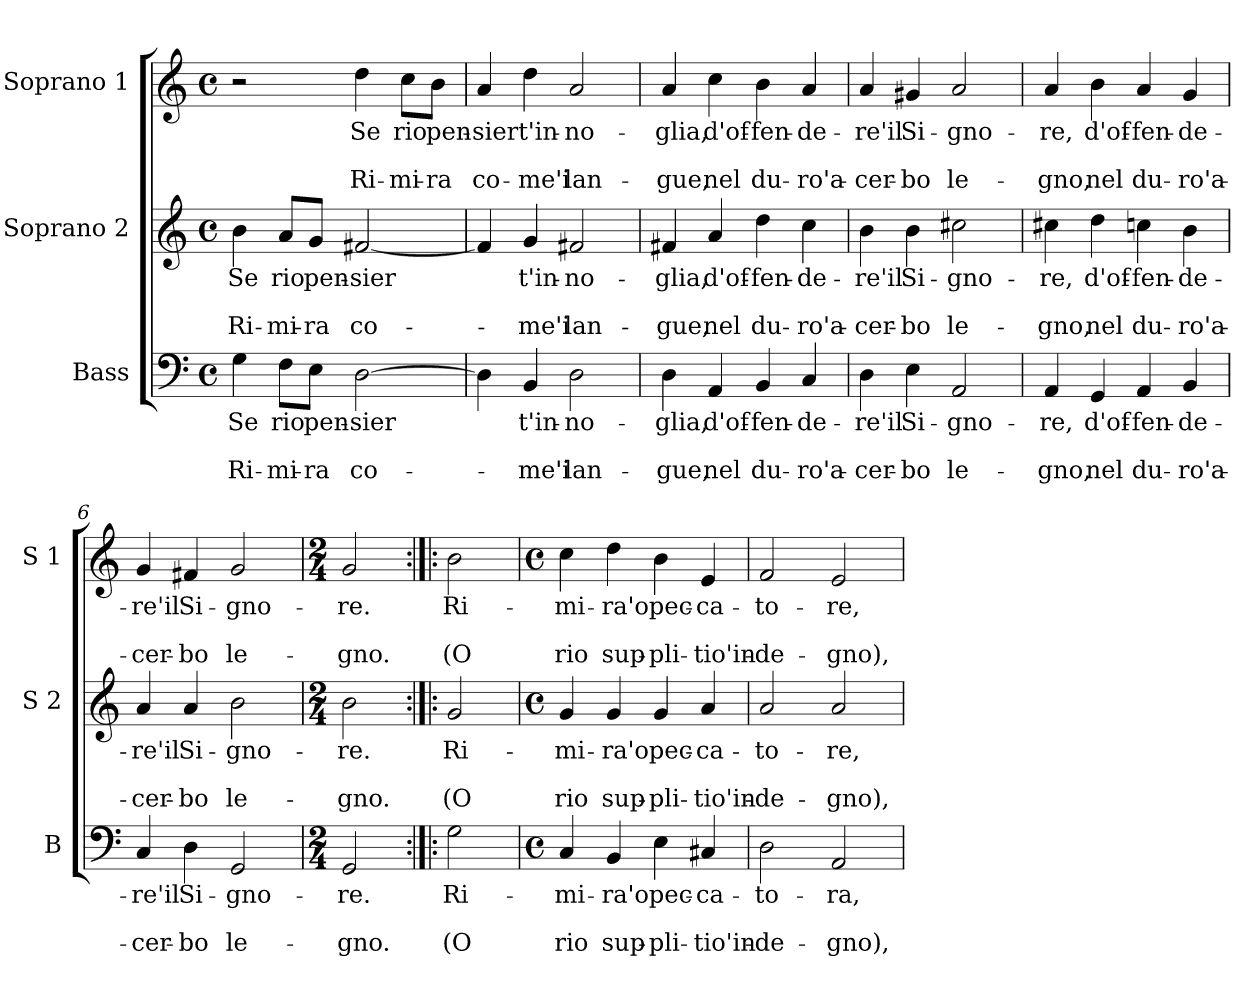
**kern	**text	**text	**text	**kern	**text	**text	**text	**kern	**text	**text	**text
*part3	*part3	*part3	*part3	*part2	*part2	*part2	*part2	*part1	*part1	*part1	*part1
*staff3	*staff3	*staff3	*staff3	*staff2	*staff2	*staff2	*staff2	*staff1	*staff1	*staff1	*staff1
*I"Bass	*	*	*	*I"Soprano 2	*	*	*	*I"Soprano 1	*	*	*
*I'B	*	*	*	*I'S 2	*	*	*	*I'S 1	*	*	*
*clefF4	*	*	*	*clefG2	*	*	*	*clefG2	*	*	*
*k[]	*	*	*	*k[]	*	*	*	*k[]	*	*	*
*C:	*	*	*	*C:	*	*	*	*C:	*	*	*
*M4/4	*	*	*	*M4/4	*	*	*	*M4/4	*	*	*
*met(c)	*	*	*	*met(c)	*	*	*	*met(c)	*	*	*
=1	=1	=1	=1	=1	=1	=1	=1	=1	=1	=1	=1
!	!LO:LY:b	!	!LO:LY:b	!	!LO:LY:b	!	!LO:LY:b	!	!	!	!
4G\	Se	.	Ri-	4b\	Se	.	Ri-	2r	.	.	.
!	!LO:LY:b	!	!LO:LY:b	!	!LO:LY:b	!	!LO:LY:b	!	!	!	!
8F\L	rio	.	-mi-	8a/L	rio	.	-mi-	.	.	.	.
!	!LO:LY:b	!	!LO:LY:b	!	!LO:LY:b	!	!LO:LY:b	!	!	!	!
8E\J	pen-	.	-ra	8g/J	pen-	.	-ra	.	.	.	.
!	!LO:LY:b	!	!LO:LY:b	!	!LO:LY:b	!	!LO:LY:b	!	!LO:LY:b	!	!LO:LY:b
[2D\	-sier	.	co-	[2f#X/	-sier	.	co-	4dd\	Se	.	Ri-
!	!	!	!	!	!	!	!	!	!LO:LY:b	!	!LO:LY:b
.	.	.	.	.	.	.	.	8cc\L	rio	.	-mi-
!	!	!	!	!	!	!	!	!	!LO:LY:b	!	!LO:LY:b
.	.	.	.	.	.	.	.	8b\J	pen-	.	-ra
=2	=2	=2	=2	=2	=2	=2	=2	=2	=2	=2	=2
!	!	!	!	!	!	!	!	!	!LO:LY:b	!	!LO:LY:b
4D\]	.	.	.	4f#/]	.	.	.	4a/	-sier	.	co-
!	!LO:LY:b	!	!LO:LY:b	!	!LO:LY:b	!	!LO:LY:b	!	!LO:LY:b	!	!LO:LY:b
4BB/	t'in-	.	-me'i	4g/	t'in-	.	-me'i	4dd\	t'in-	.	-me'i
!	!LO:LY:b	!	!LO:LY:b	!	!LO:LY:b	!	!LO:LY:b	!	!LO:LY:b	!	!LO:LY:b
2D\	-no-	.	lan-	2f#X/	-no-	.	lan-	2a/	-no-	.	lan-
=3	=3	=3	=3	=3	=3	=3	=3	=3	=3	=3	=3
!	!LO:LY:b	!	!LO:LY:b	!	!LO:LY:b	!	!LO:LY:b	!	!LO:LY:b	!	!LO:LY:b
4D\	-glia,	.	-gue,	4f#X/	-glia,	.	-gue,	4a/	-glia,	.	-gue,
!	!LO:LY:b	!	!LO:LY:b	!	!LO:LY:b	!	!LO:LY:b	!	!LO:LY:b	!	!LO:LY:b
4AA/	d'of-	.	nel	4a/	d'of-	.	nel	4cc\	d'of-	.	nel
!	!LO:LY:b	!	!LO:LY:b	!	!LO:LY:b	!	!LO:LY:b	!	!LO:LY:b	!	!LO:LY:b
4BB/	-fen-	.	du-	4dd\	-fen-	.	du-	4b\	-fen-	.	du-
!	!LO:LY:b	!	!LO:LY:b	!	!LO:LY:b	!	!LO:LY:b	!	!LO:LY:b	!	!LO:LY:b
4C/	-de-	.	-ro'a-	4cc\	-de-	.	-ro'a-	4a/	-de-	.	-ro'a-
=4	=4	=4	=4	=4	=4	=4	=4	=4	=4	=4	=4
!	!LO:LY:b	!	!LO:LY:b	!	!LO:LY:b	!	!LO:LY:b	!	!LO:LY:b	!	!LO:LY:b
4D\	-re'il	.	-cer-	4b\	-re'il	.	-cer-	4a/	-re'il	.	-cer-
!	!LO:LY:b	!	!LO:LY:b	!	!LO:LY:b	!	!LO:LY:b	!	!LO:LY:b	!	!LO:LY:b
4E\	Si-	.	-bo	4b\	Si-	.	-bo	4g#X/	Si-	.	-bo
!	!LO:LY:b	!	!LO:LY:b	!	!LO:LY:b	!	!LO:LY:b	!	!LO:LY:b	!	!LO:LY:b
2AA/	-gno-	.	le-	2cc#X\	-gno-	.	le-	2a/	-gno-	.	le-
!!LO:LB:g=z
=5	=5	=5	=5	=5	=5	=5	=5	=5	=5	=5	=5
!	!LO:LY:b	!	!LO:LY:b	!	!LO:LY:b	!	!LO:LY:b	!	!LO:LY:b	!	!LO:LY:b
4AA/	-re,	.	-gno,	4cc#X\	-re,	.	-gno,	4a/	-re,	.	-gno,
!	!LO:LY:b	!	!LO:LY:b	!	!LO:LY:b	!	!LO:LY:b	!	!LO:LY:b	!	!LO:LY:b
4GG/	d'of-	.	nel	4dd\	d'of-	.	nel	4b\	d'of-	.	nel
!	!LO:LY:b	!	!LO:LY:b	!	!LO:LY:b	!	!LO:LY:b	!	!LO:LY:b	!	!LO:LY:b
4AA/	-fen-	.	du-	4ccn\	-fen-	.	du-	4a/	-fen-	.	du-
!	!LO:LY:b	!	!LO:LY:b	!	!LO:LY:b	!	!LO:LY:b	!	!LO:LY:b	!	!LO:LY:b
4BB/	-de-	.	-ro'a-	4b\	-de-	.	-ro'a-	4g/	-de-	.	-ro'a-
=6	=6	=6	=6	=6	=6	=6	=6	=6	=6	=6	=6
!	!LO:LY:b	!	!LO:LY:b	!	!LO:LY:b	!	!LO:LY:b	!	!LO:LY:b	!	!LO:LY:b
4C/	-re'il	.	-cer-	4a/	-re'il	.	-cer-	4g/	-re'il	.	-cer-
!	!LO:LY:b	!	!LO:LY:b	!	!LO:LY:b	!	!LO:LY:b	!	!LO:LY:b	!	!LO:LY:b
4D\	Si-	.	-bo	4a/	Si-	.	-bo	4f#X/	Si-	.	-bo
!	!LO:LY:b	!	!LO:LY:b	!	!LO:LY:b	!	!LO:LY:b	!	!LO:LY:b	!	!LO:LY:b
2GG/	-gno-	.	le-	2b\	-gno-	.	le-	2g/	-gno-	.	le-
=7	=7	=7	=7	=7	=7	=7	=7	=7	=7	=7	=7
*M2/4	*	*	*	*M2/4	*	*	*	*M2/4	*	*	*
!	!LO:LY:b	!	!LO:LY:b	!	!LO:LY:b	!	!LO:LY:b	!	!LO:LY:b	!	!LO:LY:b
2GG/	-re.	.	-gno.	2b\	-re.	.	-gno.	2g/	-re.	.	-gno.
=8:|!|:	=8:|!|:	=8:|!|:	=8:|!|:	=8:|!|:	=8:|!|:	=8:|!|:	=8:|!|:	=8:|!|:	=8:|!|:	=8:|!|:	=8:|!|:
!	!LO:LY:b	!	!LO:LY:b	!	!LO:LY:b	!	!LO:LY:b	!	!LO:LY:b	!	!LO:LY:b
2G\	Ri-	.	(O	2g/	Ri-	.	(O	2b\	Ri-	.	(O
=9	=9	=9	=9	=9	=9	=9	=9	=9	=9	=9	=9
*M4/4	*	*	*	*M4/4	*	*	*	*M4/4	*	*	*
*met(c)	*	*	*	*met(c)	*	*	*	*met(c)	*	*	*
!	!LO:LY:b	!	!LO:LY:b	!	!LO:LY:b	!	!LO:LY:b	!	!LO:LY:b	!	!LO:LY:b
4C/	-mi-	.	rio	4g/	-mi-	.	rio	4cc\	-mi-	.	rio
!	!LO:LY:b	!	!LO:LY:b	!	!LO:LY:b	!	!LO:LY:b	!	!LO:LY:b	!	!LO:LY:b
4BB/	-ra'o	.	sup-	4g/	-ra'o	.	sup-	4dd\	-ra'o	.	sup-
!	!LO:LY:b	!	!LO:LY:b	!	!LO:LY:b	!	!LO:LY:b	!	!LO:LY:b	!	!LO:LY:b
4E\	pec-	.	-pli-	4g/	pec-	.	-pli-	4b\	pec-	.	-pli-
!	!LO:LY:b	!	!LO:LY:b	!	!LO:LY:b	!	!LO:LY:b	!	!LO:LY:b	!	!LO:LY:b
4C#X/	-ca-	.	-tio'in-	4a/	-ca-	.	-tio'in-	4e/	-ca-	.	-tio'in-
=10	=10	=10	=10	=10	=10	=10	=10	=10	=10	=10	=10
!	!LO:LY:b	!	!LO:LY:b	!	!LO:LY:b	!	!LO:LY:b	!	!LO:LY:b	!	!LO:LY:b
2D\	-to-	.	-de-	2a/	-to-	.	-de-	2f/	-to-	.	-de-
!	!LO:LY:b	!	!LO:LY:b	!	!LO:LY:b	!	!LO:LY:b	!	!LO:LY:b	!	!LO:LY:b
2AA/	-ra,	.	-gno),	2a/	-re,	.	-gno),	2e/	-re,	.	-gno),
=	=	=	=	=	=	=	=	=	=	=	=
*-	*-	*-	*-	*-	*-	*-	*-	*-	*-	*-	*-
